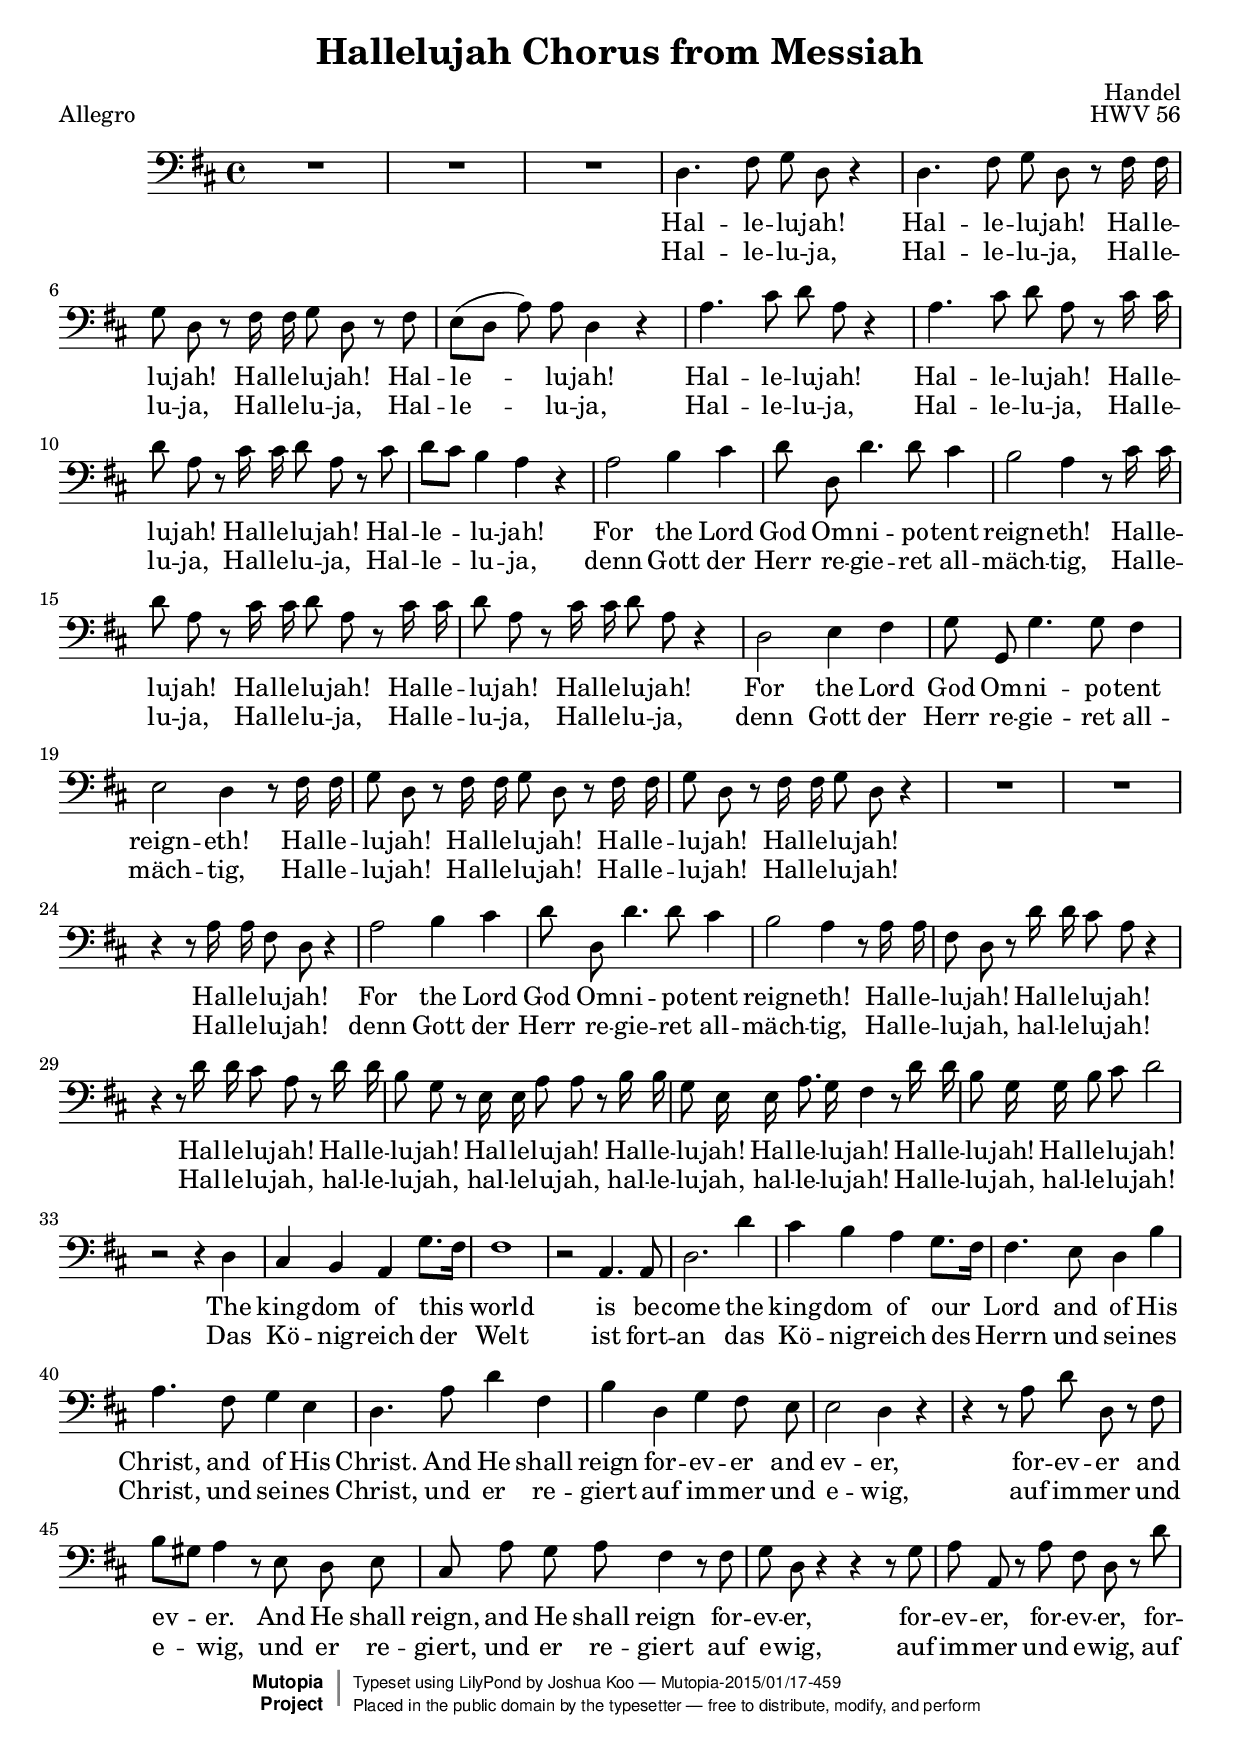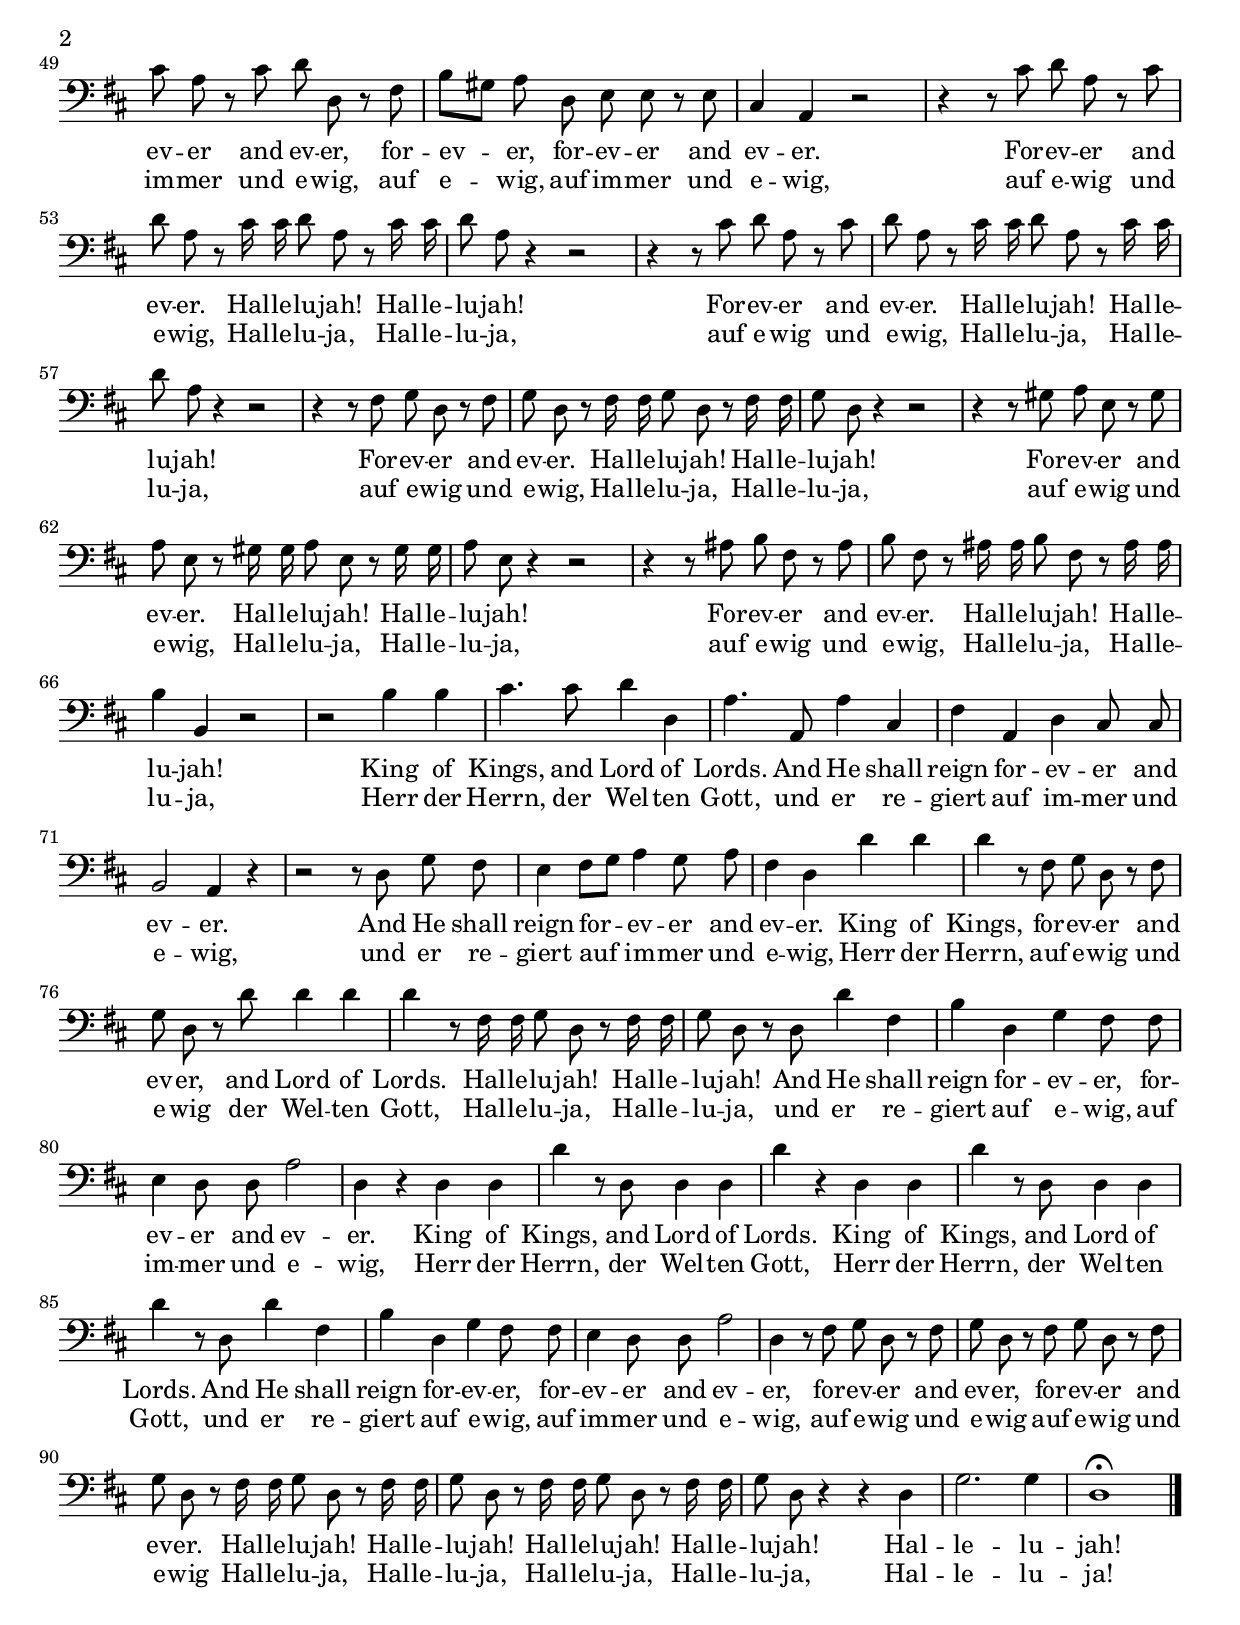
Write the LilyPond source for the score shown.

\version "2.19.15"
\version "2.19.15"
% Note - Character set converted to UTF-8 for source repository consistency
% For correct compilation with LilyPond 2.2 this change may need to be reverted

\include "header.ly"


BassNotes = \relative c {

  \autoBeamOff
  \key d \major
  \time 4/4 
  \clef bass	
  
  R1*3 |
  d4. fis8 g d r4 |
  % 5
  d4. fis8 g d r8 fis16 fis |
  % 6
  g8 d r8 fis16 fis g8 d r8 fis |
  % 7
  e([ d] a') a d,4 r |
  % 8
  a'4. cis8 d a r4 |
  % 9
  a4. cis8 d a r8 cis16 cis |
  % 10
  d8 a r8 cis16 cis d8 a r8 cis |
  % 11
  d[ cis] b4 a4 r |
  % 12
  a2 b4 cis4 |
  % 13
  d8 d, d'4. d8 cis4 |
  % 14
  b2 a4 r8 cis16 cis |
  % 15
  d8 a r8 cis16 cis d8 a r8 cis16 cis |
  % 16
  d8 a r8 cis16 cis d8 a r4 |
  % 17
  d,2 e4 fis4 |
  % 18
  g8 g, g'4. g8 fis4 |
  % 19
  e2 d4 r8 fis16 fis |
  % 20
  g8 d r8 fis16 fis g8 d r8 fis16 fis |
  % 21
  g8 d r8 fis16 fis g8 d r4 |
  R1 * 2 | r4 r8 a'16 a fis8 d r4 |
  % 25
  a'2 b4 cis4 |
  % 26
  d8 d, d'4. d8 cis4 |
  % 27
  b2 a4 r8 a16 a |
  % 28
  fis8 d r8 d'16 d cis8 a r4 |
  r4 r8 d16 d cis8 a r8 d16 d |
  % 30
  b8 g r8 e16 e a8 a r8 b16 b |
  % 31
  g8 e16 e a8. g16 fis4 r8 d'16 d |
  % 32
  b8 g16 g b8 cis d2 |
  r2 r4 d,4 |
  % 34
  cis4 b4 a4 g'8.[ fis16] |
  % 35
  fis1 |
  r2 a,4. a8 |
  % 37
  d2. d'4 |
  % 38
  cis4 b4 a4 g8.[ fis16] |
  % 39
  fis4. e8 d4 b'4 |
  % 40
  a4. fis8 g4 e4 |
  % 41
  d4. a'8 d4 fis,4 |
  % 42
  b4 d,4 g4 fis8 e |
  % 43
  e2 d4 r |
  r4 r8 a'8 d d, r8 fis |
  % 45
  b[ gis] a4 r8 e8 d e |
  % 46
  cis a' g a fis4 r8 fis8 |
  % 47
  g d r4 r r8 g |
  % 48
  a a, r8 a' fis d r8 d' |
  % 49
  cis a r8 cis d d, r8 fis |
  % 50
  b[ gis] a d, e e r8 e |
  % 51
  cis4 a4 r2 | 
  r4 r8 cis'8 d a r8 cis |
  % 53
  d a r8 cis16 cis d8 a r8 cis16 cis |
  % 54
  d8 a r4 r2 | r4 r8 cis8 d a r8 cis |
  % 56
  d a r8 cis16 cis d8 a r8 cis16 cis |
  % 57
  d8 a r4 r2 | r4 r8 fis8 g d r8 fis |
  % 59
  g d r8 fis16 fis g8 d r8 fis16 fis |
  % 60
  g8 d r4 r2 | r4 r8 gis8 a e r8 gis |
  % 62
  a e r8 gis16 gis a8 e r8 gis16 gis |
  % 63
  a8 e r4 r2 | r4 r8 ais8 b fis r8 ais |
  % 65
  b fis r8 ais16 ais b8 fis r8 ais16 ais |
  % 66
  b4 b, r2 | 
  r2 b'4 b4 |
  % 68
  cis4. cis8 d4 d,4 |
  % 69
  a'4. a,8 a'4 cis,4 |
  % 70
  fis4 a,4 d4 cis8 cis |
  % 71
  b2 a4 r4 |
  r2 r8 d8 g fis |
  % 73
  e4 fis8[ g] a4 g8 a |
  % 74
  fis4 d4 d'4 d4 |
  % 75
  d4 r8 fis, g d r8 fis |
  % 76
  g d r8 d' d4 d4 |
  % 77
  d4 r8 fis,16 fis g8 d r8 fis16 fis |
  % 78
  g8 d r8 d d'4 fis,4 |
  % 79
  b4 d,4 g4 fis8 fis |
  % 80
  e4 d8 d a'2 |
  % 81
  d,4 r d4 d4 |
  % 82
  d'4 r8 d,8 d4 d4 |
  % 83
  d'4 r d,4 d4 |
  % 84
  d'4 r8 d,8 d4 d4 |
  % 85
  d'4 r8 d,8 d'4 fis,4 |
  % 86
  b4 d,4 g4 fis8 fis |
  % 87
  e4 d8 d a'2 |
  % 88
  d,4 r8 fis g d r8 fis |
  % 89
  g d r8 fis g d r8 fis |
  % 90
  g d r8 fis16 fis g8 d r8 fis16 fis |
  % 91
  g8 d r8 fis16 fis g8 d r8 fis16 fis |
  % 92
  g8 d r4 r d4 |
  % 93
  g2. g4 |
  % 94
  d1-\fermata \bar "|." 
}

BassLyrics = \lyricmode {
	Hal -- le -- lu -- jah! Hal -- le -- lu -- jah! Hal -- le -- lu -- jah! Hal -- le -- lu -- jah! Hal -- le -- lu -- jah!
	Hal -- le -- lu -- jah! Hal -- le -- lu -- jah! Hal -- le -- lu -- jah! Hal -- le -- lu -- jah! Hal -- le -- lu -- jah!
	For the Lord God Om -- ni -- po -- tent reign -- eth!
	Hal -- le -- lu -- jah! Hal -- le -- lu -- jah! Hal -- le -- lu -- jah! Hal -- le -- lu -- jah!
	For the Lord God Om -- ni -- po -- tent reign -- eth!
	Hal -- le -- lu -- jah! Hal -- le -- lu -- jah! Hal -- le -- lu -- jah! Hal -- le -- lu -- jah!
	Hal -- le -- lu -- jah!
	For the Lord God Om -- ni -- po -- tent reign -- eth!
	Hal -- le -- lu -- jah! Hal -- le -- lu -- jah! Hal -- le -- lu -- jah! Hal -- le -- lu -- jah!
	Hal -- le -- lu -- jah! Hal -- le -- lu -- jah! Hal -- le -- lu -- jah! Hal -- le -- lu -- jah!
	Hal -- le -- lu -- jah!
	The king -- dom of this world is be -- come
	the king -- dom of our Lord and of His Christ, and of His Christ.
	And He shall reign for -- ev -- er and ev -- er, for -- ev -- er and ev -- er.
	And He shall reign, and He shall reign for -- ev -- er, for -- ev -- er, for -- ev -- er,
	for -- ev -- er and ev -- er,
	for -- ev -- er, for -- ev -- er and ev -- er.
	For -- ev -- er and ev -- er. Hal -- le -- lu -- jah! Hal -- le -- lu -- jah!
	For -- ev -- er and ev -- er. Hal -- le -- lu -- jah! Hal -- le -- lu -- jah!
	For -- ev -- er and ev -- er. Hal -- le -- lu -- jah! Hal -- le -- lu -- jah!
	For -- ev -- er and ev -- er. Hal -- le -- lu -- jah! Hal -- le -- lu -- jah!
	For -- ev -- er and ev -- er. Hal -- le -- lu -- jah! Hal -- le -- lu -- jah!
	King of Kings, and Lord of Lords.
	And He shall reign for -- ev -- er and ev -- er.
	And He shall reign for -- ev -- er and ev -- er.
	King of Kings, for -- ev -- er and ev -- er, and Lord of Lords.
	Hal -- le -- lu -- jah! Hal -- le -- lu -- jah!
	And He shall reign for -- ev -- er, for -- ev -- er and ev -- er.
	King of Kings, and Lord of Lords.
	King of Kings, and Lord of Lords.
	And He shall reign for -- ev -- er, for -- ev -- er and ev -- er,
	for -- ev -- er and ev -- er, for -- ev -- er and ev -- er.
	Hal -- le -- lu -- jah! Hal -- le -- lu -- jah! Hal -- le -- lu -- jah! 
	Hal -- le -- lu -- jah! Hal -- le -- lu -- jah! Hal -- le -- lu -- jah!

}

BassGermanLyrics = \lyricmode {
	Hal -- le -- lu -- ja,
	Hal -- le -- lu -- ja,
	Hal -- le -- lu -- ja,
	Hal -- le -- lu -- ja,
	Hal -- le -- lu -- ja,

	Hal -- le -- lu -- ja,
	Hal -- le -- lu -- ja,
	Hal -- le -- lu -- ja,
	Hal -- le -- lu -- ja,
	Hal -- le -- lu -- ja,
	
	
	denn Gott der Herr re -- gie -- ret all -- mäch -- tig,
	
	Hal -- le -- lu -- ja,
	Hal -- le -- lu -- ja,
	Hal -- le -- lu -- ja,
	Hal -- le -- lu -- ja,
	
	
	denn Gott der Herr re -- gie -- ret all -- mäch -- tig,
	
	Hal -- le -- lu -- jah!
	Hal -- le -- lu -- jah!
	Hal -- le -- lu -- jah!
	Hal -- le -- lu -- jah!
	Hal -- le -- lu -- jah!
	
	%25
	denn Gott der Herr re -- gie -- ret all -- mäch -- tig,
	Hal -- le -- lu -- jah, hal -- le -- lu -- jah!
	Hal -- le -- lu -- jah, hal -- le -- lu -- jah, hal -- le -- lu -- jah, hal -- le -- lu -- jah, hal -- le -- lu -- jah!
	Hal -- le -- lu -- jah, hal -- le -- lu -- jah!
	
	%33
	Das Kö -- nig -- reich der Welt
	ist fort -- an
	das Kö -- nig -- reich des Herrn
	und sei -- nes Christ,
	und sei -- nes Christ,
	und er re -- giert auf im -- mer und e -- wig,
	
	
	auf im -- mer und e -- wig,
	%45
	und er re -- giert, und er re -- giert 
	auf e -- wig, auf im -- mer und e -- wig,
	auf im -- mer und e -- wig,
	auf e -- wig, auf im -- mer und e -- wig,
	
	auf e -- wig
	und e -- wig,
	Hal -- le -- lu -- ja,
	Hal -- le -- lu -- ja,
	
	%58
	auf e -- wig
	und e -- wig,
	Hal -- le -- lu -- ja,
	Hal -- le -- lu -- ja,
	
	%61
	auf e -- wig
	und e -- wig,
	Hal -- le -- lu -- ja,
	Hal -- le -- lu -- ja,
	
	%64
	auf e -- wig
	und e -- wig,
	Hal -- le -- lu -- ja,
	Hal -- le -- lu -- ja,
	
	auf e -- wig
	und e -- wig,
	Hal -- le -- lu -- ja,
	Hal -- le -- lu -- ja,
	
	Herr der Herrn,
	der Wel -- ten Gott,
	
	und er re -- giert 
	auf im -- mer und e -- wig,
	

	und er re -- giert 
	auf im -- mer und e -- wig,
	
	Herr der Herrn,
	auf e -- wig
	und e -- wig
	
	der Wel -- ten Gott,
	Hal -- le -- lu -- ja,
	Hal -- le -- lu -- ja,
	
	und er re -- giert auf e -- wig, auf im -- mer und e -- wig,
	
	Herr der Herrn,
	der Wel -- ten Gott,
	Herr der Herrn,
	der Wel -- ten Gott,
	
	und er re -- giert 
	auf e -- wig, 
	auf im -- mer und e -- wig,
	
	auf e -- wig
	und e -- wig
	auf e -- wig
	und e -- wig
	Hal -- le -- lu -- ja,
	Hal -- le -- lu -- ja,
	Hal -- le -- lu -- ja,
	Hal -- le -- lu -- ja,
	Hal -- le -- lu -- ja!
	Hal -- le -- lu -- ja!
}

Bass = <<
 
  \context Voice = Bass \BassNotes
  \new Lyrics  \lyricsto Bass  {  \BassLyrics } %\set stanza = "English"
  \new Lyrics  \lyricsto Bass  { \BassGermanLyrics } %\set stanza = "German"  
>>



\score {
  <<
    \context Staff=Bass \Bass
  >>
}
